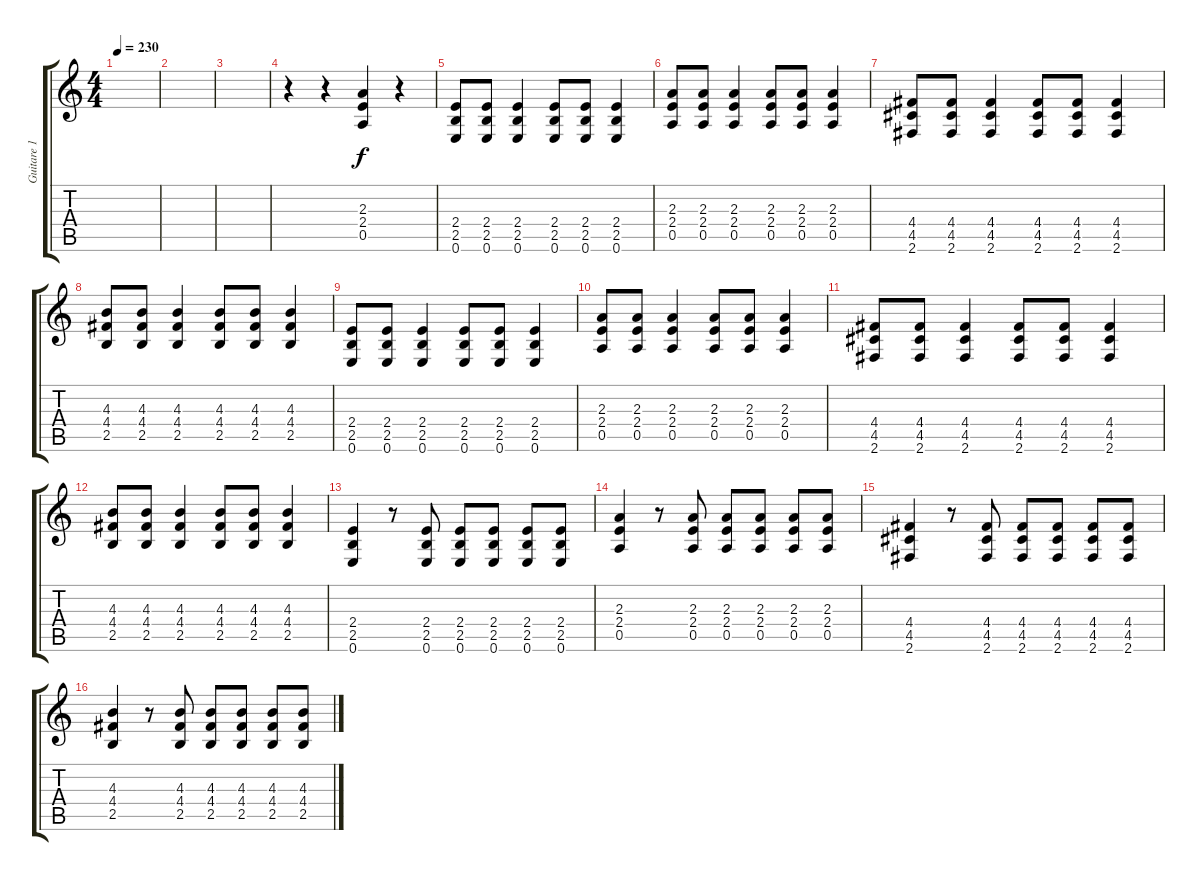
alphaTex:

\track ("Guitare 1" "Guitare 1") {instrument distortionguitar}
\staff {score tabs}
\tuning (E4 B3 G3 D3 A2 E2) {hide}
\ts (4 4)
\tempo 230
\clef g2
\ks c
|
|
|
r.4 r.4 (2.3 2.4 0.5).4 r.4 |
(2.4 2.5 0.6).8 (2.4 2.5 0.6).8 (2.4 2.5 0.6).4 (2.4 2.5 0.6).8 (2.4 2.5 0.6).8 (2.4 2.5 0.6).4 |
(2.3 2.4 0.5).8 (2.3 2.4 0.5).8 (2.3 2.4 0.5).4 (2.3 2.4 0.5).8 (2.3 2.4 0.5).8 (2.3 2.4 0.5).4 |
(4.4 4.5 2.6).8 (4.4 4.5 2.6).8 (4.4 4.5 2.6).4 (4.4 4.5 2.6).8 (4.4 4.5 2.6).8 (4.4 4.5 2.6).4 |
(4.3 4.4 2.5).8 (4.3 4.4 2.5).8 (4.3 4.4 2.5).4 (4.3 4.4 2.5).8 (4.3 4.4 2.5).8 (4.3 4.4 2.5).4 |
(2.4 2.5 0.6).8 (2.4 2.5 0.6).8 (2.4 2.5 0.6).4 (2.4 2.5 0.6).8 (2.4 2.5 0.6).8 (2.4 2.5 0.6).4 |
(2.3 2.4 0.5).8 (2.3 2.4 0.5).8 (2.3 2.4 0.5).4 (2.3 2.4 0.5).8 (2.3 2.4 0.5).8 (2.3 2.4 0.5).4 |
(4.4 4.5 2.6).8 (4.4 4.5 2.6).8 (4.4 4.5 2.6).4 (4.4 4.5 2.6).8 (4.4 4.5 2.6).8 (4.4 4.5 2.6).4 |
(4.3 4.4 2.5).8 (4.3 4.4 2.5).8 (4.3 4.4 2.5).4 (4.3 4.4 2.5).8 (4.3 4.4 2.5).8 (4.3 4.4 2.5).4 |
(2.4 2.5 0.6).4 r.8 (2.4 2.5 0.6).8 (2.4 2.5 0.6).8 (2.4 2.5 0.6).8 (2.4 2.5 0.6).8 (2.4 2.5 0.6).8 |
(2.3 2.4 0.5).4 r.8 (2.3 2.4 0.5).8 (2.3 2.4 0.5).8 (2.3 2.4 0.5).8 (2.3 2.4 0.5).8 (2.3 2.4 0.5).8 |
(4.4 4.5 2.6).4 r.8 (4.4 4.5 2.6).8 (4.4 4.5 2.6).8 (4.4 4.5 2.6).8 (4.4 4.5 2.6).8 (4.4 4.5 2.6).8 |
(4.3 4.4 2.5).4 r.8 (4.3 4.4 2.5).8 (4.3 4.4 2.5).8 (4.3 4.4 2.5).8 (4.3 4.4 2.5).8 (4.3 4.4 2.5).8
